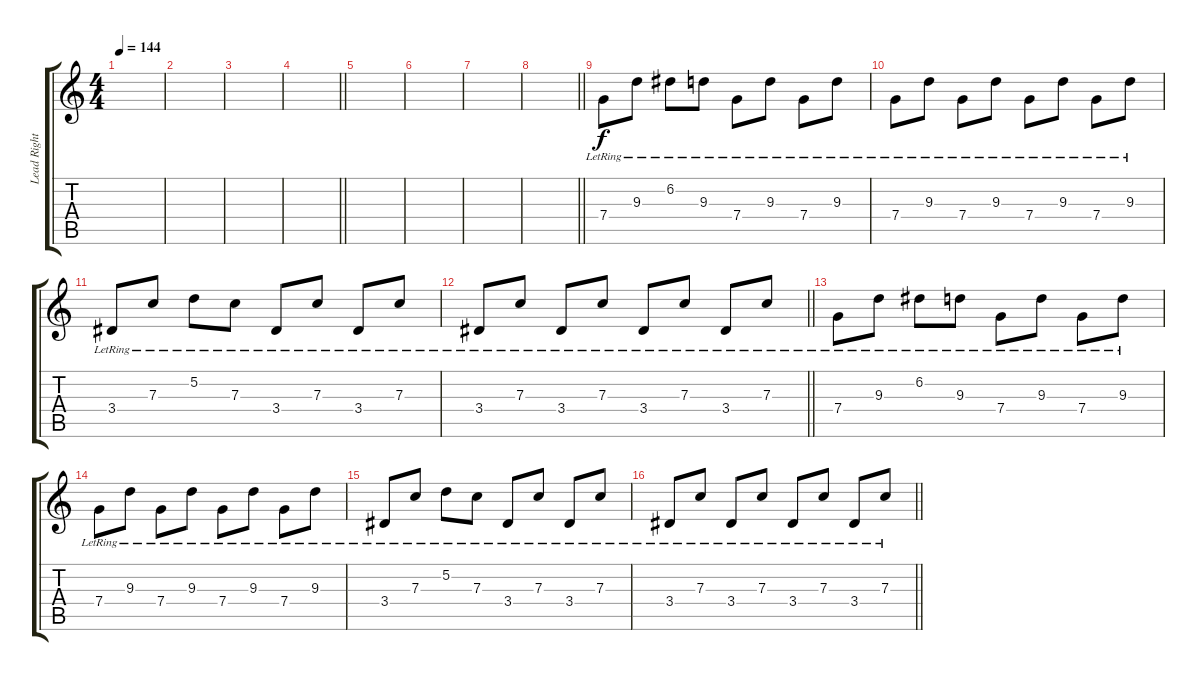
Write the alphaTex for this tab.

\track ("Lead Right" "Lead Right") {instrument distortionguitar}
\staff {score tabs}
\tuning (D4 A3 F3 C3 G2 C2) {hide}
\ts (4 4)
\section ("" "")
\tempo 144
\clef g2
\ks c
|
|
|
\barLineRight lightlight
|
|
|
|
\barLineRight lightlight
|
\section ("" "")
7.4{lr}.8{dy f volume 12} 9.3{lr}.8 6.2{lr}.8 9.3{lr}.8 7.4{lr}.8 9.3{lr}.8 7.4{lr}.8 9.3{lr}.8 |
7.4{lr}.8 9.3{lr}.8 7.4{lr}.8 9.3{lr}.8 7.4{lr}.8 9.3{lr}.8 7.4{lr}.8 9.3{lr}.8 |
3.4{lr}.8 7.3{lr}.8 5.2{lr}.8 7.3{lr}.8 3.4{lr}.8 7.3{lr}.8 3.4{lr}.8 7.3{lr}.8 |
\barLineRight lightlight
3.4{lr}.8 7.3{lr}.8 3.4{lr}.8 7.3{lr}.8 3.4{lr}.8 7.3{lr}.8 3.4{lr}.8 7.3{lr}.8 |
7.4{lr}.8 9.3{lr}.8 6.2{lr}.8 9.3{lr}.8 7.4{lr}.8 9.3{lr}.8 7.4{lr}.8 9.3{lr}.8 |
7.4{lr}.8 9.3{lr}.8 7.4{lr}.8 9.3{lr}.8 7.4{lr}.8 9.3{lr}.8 7.4{lr}.8 9.3{lr}.8 |
3.4{lr}.8 7.3{lr}.8 5.2{lr}.8 7.3{lr}.8 3.4{lr}.8 7.3{lr}.8 3.4{lr}.8 7.3{lr}.8 |
\barLineRight lightlight
3.4{lr}.8 7.3{lr}.8 3.4{lr}.8 7.3{lr}.8 3.4{lr}.8 7.3{lr}.8 3.4{lr}.8 7.3{lr}.8
